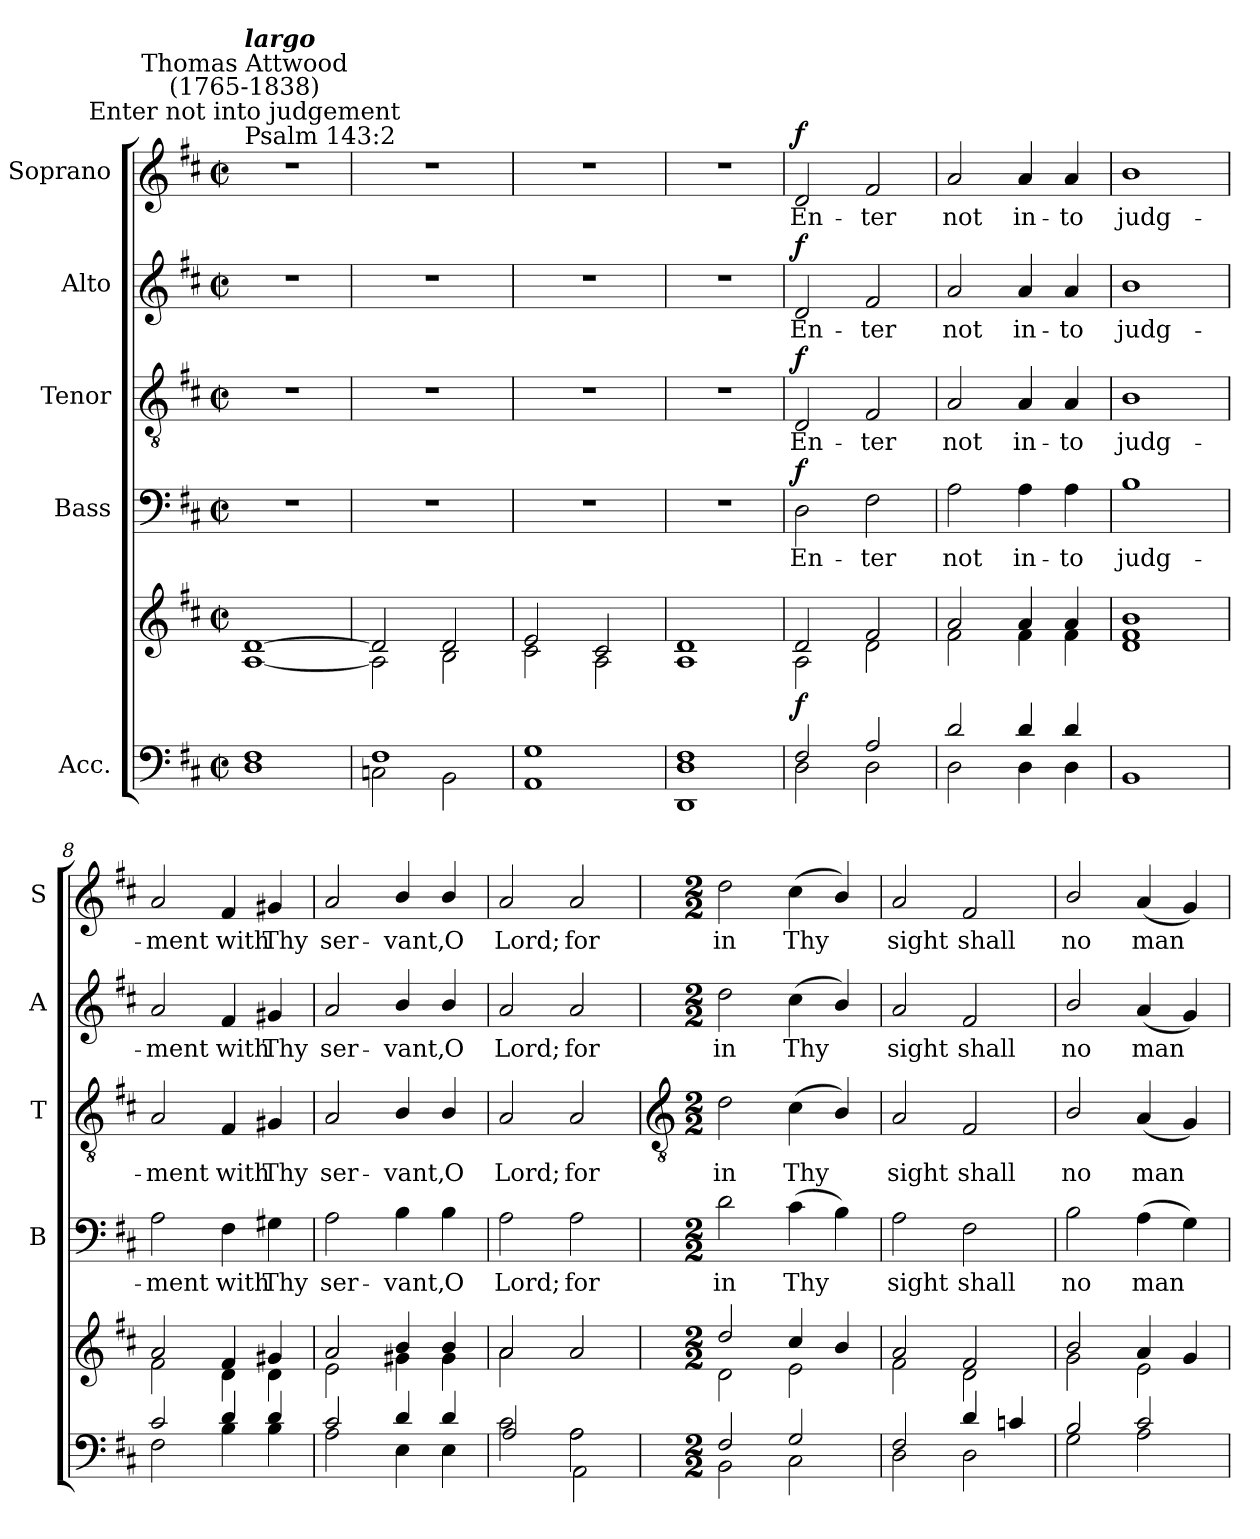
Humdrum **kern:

**kern	**kern	**dynam	**kern	**text	**dynam	**kern	**text	**dynam	**kern	**text	**dynam	**kern	**text	**dynam
*part5	*part5	*part5	*part4	*part4	*part4	*part3	*part3	*part3	*part2	*part2	*part2	*part1	*part1	*part1
*staff6	*staff5	*staff5/6	*staff4	*staff4	*staff4	*staff3	*staff3	*staff3	*staff2	*staff2	*staff2	*staff1	*staff1	*staff1
*I"Acc.	*	*	*I"Bass	*	*	*I"Tenor	*	*	*I"Alto	*	*	*I"Soprano	*	*
*	*	*	*I'B	*	*	*I'T	*	*	*I'A	*	*	*I'S	*	*
*clefF4	*clefG2	*	*clefF4	*	*	*clefGv2	*	*	*clefG2	*	*	*clefG2	*	*
*k[f#c#]	*k[f#c#]	*	*k[f#c#]	*	*	*k[f#c#]	*	*	*k[f#c#]	*	*	*k[f#c#]	*	*
*D:	*D:	*	*D:	*	*	*D:	*	*	*D:	*	*	*D:	*	*
*M2/2	*M2/2	*	*M2/2	*	*	*M2/2	*	*	*M2/2	*	*	*M2/2	*	*
*met(c|)	*met(c|)	*	*met(c|)	*	*	*met(c|)	*	*	*met(c|)	*	*	*met(c|)	*	*
=1	=1	=1	=1	=1	=1	=1	=1	=1	=1	=1	=1	=1	=1	=1
*^	*^	*	*	*	*	*	*	*	*	*	*	*	*	*
!	!	!	!	!	!	!	!	!	!	!	!	!	!	!LO:TX:a:t=Psalm 143&colon;2	!	!
!	!	!	!	!	!	!	!	!	!	!	!	!	!	!LO:TX:a:cj:t=Enter not into judgement	!	!
!	!	!	!	!	!	!	!	!	!	!	!	!	!	!LO:TX:a:cj:t=Thomas Attwood\n(1765-1838)	!	!
!	!	!	!	!	!	!	!	!	!	!	!	!	!	!LO:TX:a:Bi:t=largo	!	!
1F#	1D	[1d\	[1A\	.	1r	.	.	1r	.	.	1r	.	.	1r	.	.
=2	=2	=2	=2	=2	=2	=2	=2	=2	=2	=2	=2	=2	=2	=2	=2	=2
1F#	2Cn\	2d/]	2A\]	.	1r	.	.	1r	.	.	1r	.	.	1r	.	.
.	2BB\	2d	2B\	.	.	.	.	.	.	.	.	.	.	.	.	.
=3	=3	=3	=3	=3	=3	=3	=3	=3	=3	=3	=3	=3	=3	=3	=3	=3
1G	1AA	2e	2c#\	.	1r	.	.	1r	.	.	1r	.	.	1r	.	.
.	.	2c#	2A\	.	.	.	.	.	.	.	.	.	.	.	.	.
=4	=4	=4	=4	=4	=4	=4	=4	=4	=4	=4	=4	=4	=4	=4	=4	=4
1F#	1DD 1D	1d	1A\	.	1r	.	.	1r	.	.	1r	.	.	1r	.	.
=5	=5	=5	=5	=5	=5	=5	=5	=5	=5	=5	=5	=5	=5	=5	=5	=5
!	!	!	!	!LO:DY:b	!	!LO:LY:b	!LO:DY:b	!	!LO:LY:b	!LO:DY:b	!	!LO:LY:b	!LO:DY:b	!	!LO:LY:b	!LO:DY:b
2F#	2D\	2d	2A	f	2D	En-	f	2D	En-	f	2d	En-	f	2d	En-	f
!	!	!	!	!	!	!LO:LY:b	!	!	!LO:LY:b	!	!	!LO:LY:b	!	!	!LO:LY:b	!
2A	2D\	2f#	2d	.	2F#	-ter	.	2F#	-ter	.	2f#	-ter	.	2f#	-ter	.
=6	=6	=6	=6	=6	=6	=6	=6	=6	=6	=6	=6	=6	=6	=6	=6	=6
!	!	!	!	!	!	!LO:LY:b	!	!	!LO:LY:b	!	!	!LO:LY:b	!	!	!LO:LY:b	!
2d	2D\	2a	2f#	.	2A	not	.	2A	not	.	2a	not	.	2a	not	.
!	!	!	!	!	!	!LO:LY:b	!	!	!LO:LY:b	!	!	!LO:LY:b	!	!	!LO:LY:b	!
4d	4D\	4a	4f#	.	4A	in-	.	4A	in-	.	4a	in-	.	4a	in-	.
!	!	!	!	!	!	!LO:LY:b	!	!	!LO:LY:b	!	!	!LO:LY:b	!	!	!LO:LY:b	!
4d	4D\	4a	4f#	.	4A	-to	.	4A	-to	.	4a	-to	.	4a	-to	.
=7	=7	=7	=7	=7	=7	=7	=7	=7	=7	=7	=7	=7	=7	=7	=7	=7
*	*	*	*^	*	*	*	*	*	*	*	*	*	*	*	*	*
!	!	!	!	!	!	!	!LO:LY:b	!	!	!LO:LY:b	!	!	!LO:LY:b	!	!	!LO:LY:b	!
*v	*v	*	*	*	*	*	*	*	*	*	*	*	*	*	*	*	*
1BB	1b	1f#	1d	.	1B	judg-	.	1B	judg-	.	1b	judg-	.	1b	judg-	.
=8	=8	=8	=8	=8	=8	=8	=8	=8	=8	=8	=8	=8	=8	=8	=8	=8
*^	*	*	*	*	*	*	*	*	*	*	*	*	*	*	*	*
!	!	!	!	!	!	!	!LO:LY:b	!	!	!LO:LY:b	!	!	!LO:LY:b	!	!	!LO:LY:b	!
*	*	*	*v	*v	*	*	*	*	*	*	*	*	*	*	*	*	*
2c#	2F#	2a	2f#	.	2A	-ment	.	2A	-ment	.	2a	-ment	.	2a	-ment	.
!	!	!	!	!	!	!LO:LY:b	!	!	!LO:LY:b	!	!	!LO:LY:b	!	!	!LO:LY:b	!
4d	4B	4f#	4d	.	4F#	with	.	4F#	with	.	4f#	with	.	4f#	with	.
!	!	!	!	!	!	!LO:LY:b	!	!	!LO:LY:b	!	!	!LO:LY:b	!	!	!LO:LY:b	!
4d	4B	4g#X	4d	.	4G#X	Thy	.	4G#X	Thy	.	4g#X	Thy	.	4g#X	Thy	.
=9	=9	=9	=9	=9	=9	=9	=9	=9	=9	=9	=9	=9	=9	=9	=9	=9
!	!	!	!	!	!	!LO:LY:b	!	!	!LO:LY:b	!	!	!LO:LY:b	!	!	!LO:LY:b	!
2c#	2A	2a	2e	.	2A	ser-	.	2A	ser-	.	2a	ser-	.	2a	ser-	.
!	!	!	!	!	!	!LO:LY:b	!	!	!LO:LY:b	!	!	!LO:LY:b	!	!	!LO:LY:b	!
4d	4E	4b/	4g#X	.	4B\	-vant,	.	4B/	-vant,	.	4b/	-vant,	.	4b/	-vant,	.
!	!	!	!	!	!	!LO:LY:b	!	!	!LO:LY:b	!	!	!LO:LY:b	!	!	!LO:LY:b	!
4d	4E	4b/	4g#	.	4B\	O	.	4B/	O	.	4b/	O	.	4b/	O	.
=10	=10	=10	=10	=10	=10	=10	=10	=10	=10	=10	=10	=10	=10	=10	=10	=10
*	*^	*	*	*	*	*	*	*	*	*	*	*	*	*	*	*
!	!	!	!	!	!	!	!LO:LY:b	!	!	!LO:LY:b	!	!	!LO:LY:b	!	!	!LO:LY:b	!
2ryy	2c#	2A	2a	2a	.	2A	Lord;	.	2A	Lord;	.	2a	Lord;	.	2a	Lord;	.
!	!	!	!	!	!	!	!LO:LY:b	!	!	!LO:LY:b	!	!	!LO:LY:b	!	!	!LO:LY:b	!
2A\	2A	2AA\	2a	2ryy	.	2A	for	.	2A	for	.	2a	for	.	2a	for	.
*v	*v	*v	*	*	*	*	*	*	*	*	*	*	*	*	*	*	*
!!LO:LB:g=z
=11	=11	=11	=11	=11	=11	=11	=11	=11	=11	=11	=11	=11	=11	=11	=11
*	*	*	*	*	*	*	*clefGv2	*	*	*	*	*	*	*	*
*M2/2	*M2/2	*	*	*M2/2	*	*	*M2/2	*	*	*M2/2	*	*	*M2/2	*	*
*^	*	*	*	*	*	*	*	*	*	*	*	*	*	*	*
*	*^	*	*	*	*	*	*	*	*	*	*	*	*	*	*	*
!	!	!	!	!	!	!	!LO:LY:b	!	!	!LO:LY:b	!	!	!LO:LY:b	!	!	!LO:LY:b	!
*	*v	*v	*	*	*	*	*	*	*	*	*	*	*	*	*	*	*
2F#	2BB\	2dd/	2d	.	2d	in	.	2d	in	.	2dd	in	.	2dd	in	.
!	!	!	!	!	!	!LO:LY:b	!	!	!LO:LY:b	!	!	!LO:LY:b	!	!	!LO:LY:b	!
2G	2C#\	4cc#/	2e\	.	(>4c#	Thy	.	(<4c#	Thy	.	(<4cc#	Thy	.	(<4cc#	Thy	.
.	.	4b/	.	.	4B\)	.	.	4B/)	.	.	4b/)	.	.	4b/)	.	.
=12	=12	=12	=12	=12	=12	=12	=12	=12	=12	=12	=12	=12	=12	=12	=12	=12
!	!	!	!	!	!	!LO:LY:b	!	!	!LO:LY:b	!	!	!LO:LY:b	!	!	!LO:LY:b	!
2F#	2D	2a	2f#	.	2A	sight	.	2A	sight	.	2a	sight	.	2a	sight	.
!	!	!	!	!	!	!LO:LY:b	!	!	!LO:LY:b	!	!	!LO:LY:b	!	!	!LO:LY:b	!
4d/	2D	2f#	2d	.	2F#	shall	.	2F#	shall	.	2f#	shall	.	2f#	shall	.
4cn/	.	.	.	.	.	.	.	.	.	.	.	.	.	.	.	.
=13	=13	=13	=13	=13	=13	=13	=13	=13	=13	=13	=13	=13	=13	=13	=13	=13
!	!	!	!	!	!	!LO:LY:b	!	!	!LO:LY:b	!	!	!LO:LY:b	!	!	!LO:LY:b	!
2B	2G	2b/	2g	.	2B\	no	.	2B/	no	.	2b/	no	.	2b/	no	.
!	!	!	!	!	!	!LO:LY:b	!	!	!LO:LY:b	!	!	!LO:LY:b	!	!	!LO:LY:b	!
2c#	2A	4a	2e\	.	(>4A	man	.	(<4A	man	.	(<4a	man	.	(<4a	man	.
.	.	4g	.	.	4G)	.	.	4G)	.	.	4g)	.	.	4g)	.	.
*v	*v	*	*	*	*	*	*	*	*	*	*	*	*	*	*	*
*	*v	*v	*	*	*	*	*	*	*	*	*	*	*	*	*
=	=	=	=	=	=	=	=	=	=	=	=	=	=	=
*-	*-	*-	*-	*-	*-	*-	*-	*-	*-	*-	*-	*-	*-	*-
